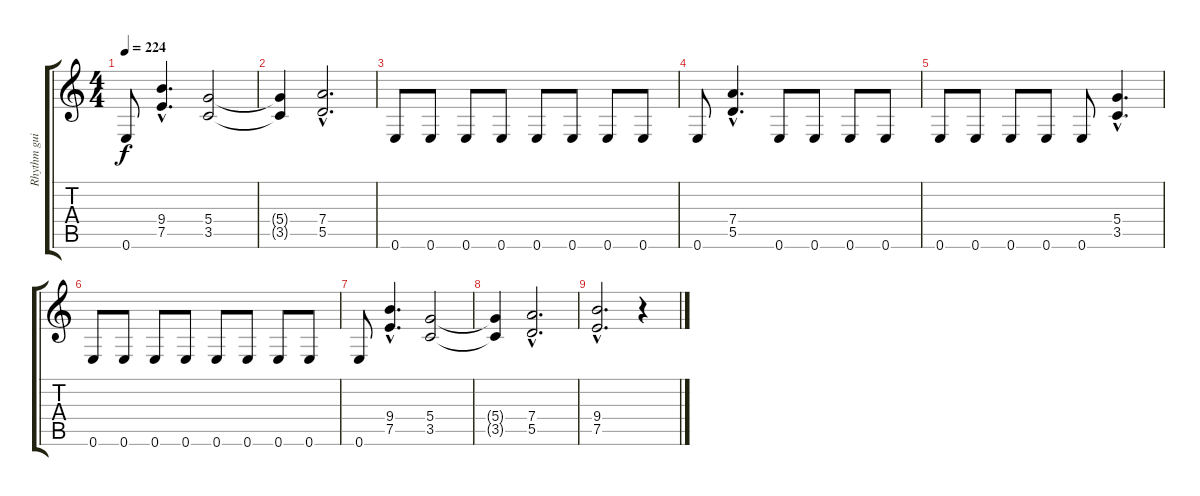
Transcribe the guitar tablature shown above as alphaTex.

\track ("Rhythm guitar" "Rhythm gui") {instrument distortionguitar}
\staff {score tabs}
\tuning (E4 B3 G3 D3 A2 E2) {hide}
\ts (4 4)
\tempo 224
\clef g2
\ks c
0.6.8{dy f} (9.4{hac} 7.5{hac}).4{d} (5.4 3.5).2 |
(5.4{t} 3.5{t}).4 (7.4{hac} 5.5{hac}).2{d} |
0.6.8 0.6.8 0.6.8 0.6.8 0.6.8 0.6.8 0.6.8 0.6.8 |
0.6.8 (7.4{hac} 5.5{hac}).4{d} 0.6.8 0.6.8 0.6.8 0.6.8 |
0.6.8 0.6.8 0.6.8 0.6.8 0.6.8 (5.4{hac} 3.5{hac}).4{d} |
0.6.8 0.6.8 0.6.8 0.6.8 0.6.8 0.6.8 0.6.8 0.6.8 |
0.6.8 (9.4{hac} 7.5{hac}).4{d} (5.4 3.5).2 |
(5.4{t} 3.5{t}).4 (7.4{hac} 5.5{hac}).2{d} |
(9.4{hac} 7.5{hac}).2{d} r.4
